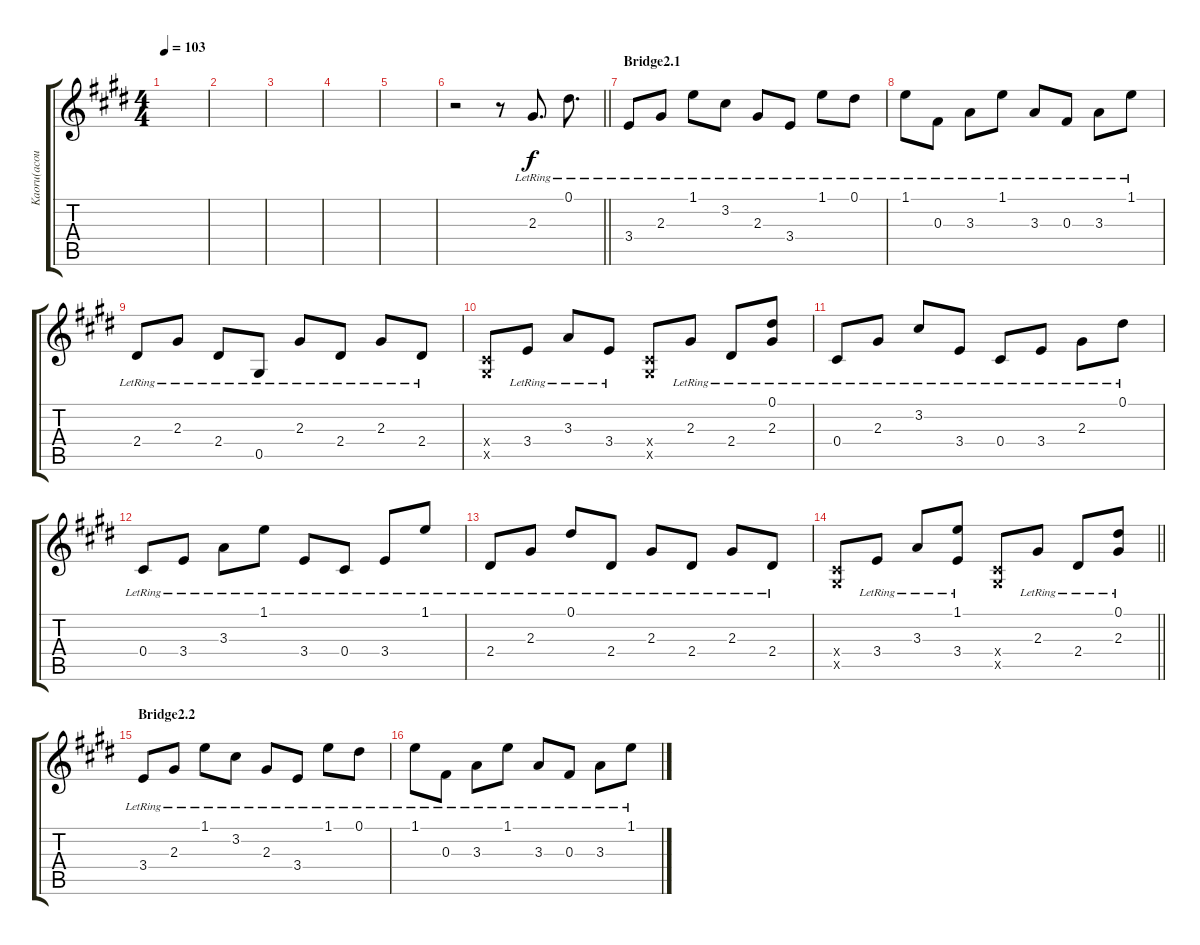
\track ("Kaoru(acou)" "Kaoru(acou") {instrument acousticguitarsteel}
\staff {score tabs}
\tuning (Eb4 Bb3 Gb3 Db3 Ab2 Db2) {hide}
\ts (4 4)
\tempo 103
\clef g2
\ks c#minor
|
|
|
|
|
\barLineRight lightlight
r.2 r.8 2.3{lr}.8{d} 0.1{lr}.8{d} |
\section ("" "Bridge2.1")
3.4{lr}.8 2.3{lr}.8 1.1{lr}.8 3.2{lr}.8 2.3{lr}.8 3.4{lr}.8 1.1{lr}.8 0.1{lr}.8 |
1.1{lr}.8 0.3{lr}.8 3.3{lr}.8 1.1{lr}.8 3.3{lr}.8 0.3{lr}.8 3.3{lr}.8 1.1{lr}.8 |
2.4{lr}.8 2.3{lr}.8 2.4{lr}.8 0.5{lr}.8 2.3{lr}.8 2.4{lr}.8 2.3{lr}.8 2.4{lr}.8 |
(0.4{x} 0.5{x}).8 3.4{lr}.8 3.3{lr}.8 3.4{lr}.8 (0.4{x} 0.5{x}).8 2.3{lr}.8 2.4{lr}.8 (0.1{lr} 2.3).8 |
0.4{lr}.8 2.3{lr}.8 3.2{lr}.8 3.4{lr}.8 0.4{lr}.8 3.4{lr}.8 2.3{lr}.8 0.1{lr}.8 |
0.4{lr}.8 3.4{lr}.8 3.3{lr}.8 1.1{lr}.8 3.4{lr}.8 0.4{lr}.8 3.4{lr}.8 1.1{lr}.8 |
2.4{lr}.8 2.3{lr}.8 0.1{lr}.8 2.4{lr}.8 2.3{lr}.8 2.4{lr}.8 2.3{lr}.8 2.4{lr}.8 |
\barLineRight lightlight
(0.4{x} 0.5{x}).8 3.4{lr}.8 3.3{lr}.8 (1.1{lr} 3.4{lr}).8 (0.4{x} 0.5{x}).8 2.3{lr}.8 2.4{lr}.8 (0.1{lr} 2.3{lr}).8 |
\section ("" "Bridge2.2")
3.4{lr}.8 2.3{lr}.8 1.1{lr}.8 3.2{lr}.8 2.3{lr}.8 3.4{lr}.8 1.1{lr}.8 0.1{lr}.8 |
1.1{lr}.8 0.3{lr}.8 3.3{lr}.8 1.1{lr}.8 3.3{lr}.8 0.3{lr}.8 3.3{lr}.8 1.1{lr}.8
